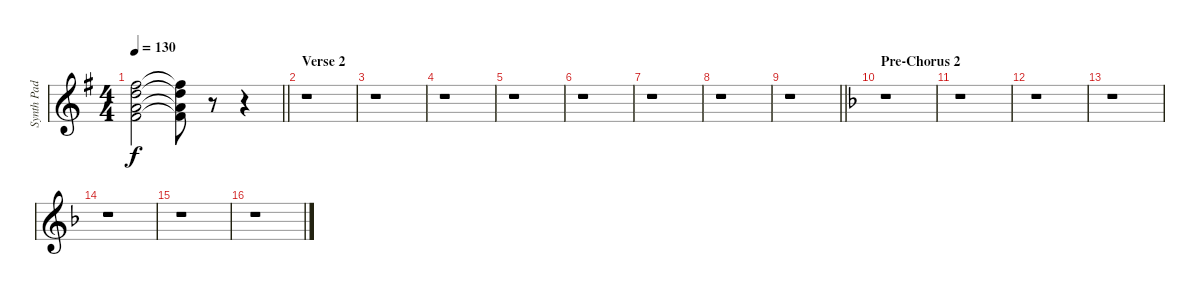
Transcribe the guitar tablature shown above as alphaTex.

\track ("Synth Pad" "Synth Pad") {instrument synthstrings1}
\staff {score}
\tuning (E5 B4 G4 D4 A3 E3) {hide}
\ts (4 4)
\tempo 130
\clef g2
\barLineRight lightlight
\ks eminor
(2.1 3.2 2.3 4.4).2{dy f} (2.1{t} 3.2{t} 2.3{t} 4.4{t}).8 r.8 r.4 |
\section ("" "Verse 2")
r.1 |
r.1 |
r.1 |
r.1 |
r.1 |
r.1 |
r.1 |
\barLineRight lightlight
r.1 |
\section ("" "Pre-Chorus 2")
\ks dminor
r.1 |
r.1 |
r.1 |
r.1 |
r.1 |
r.1 |
r.1
